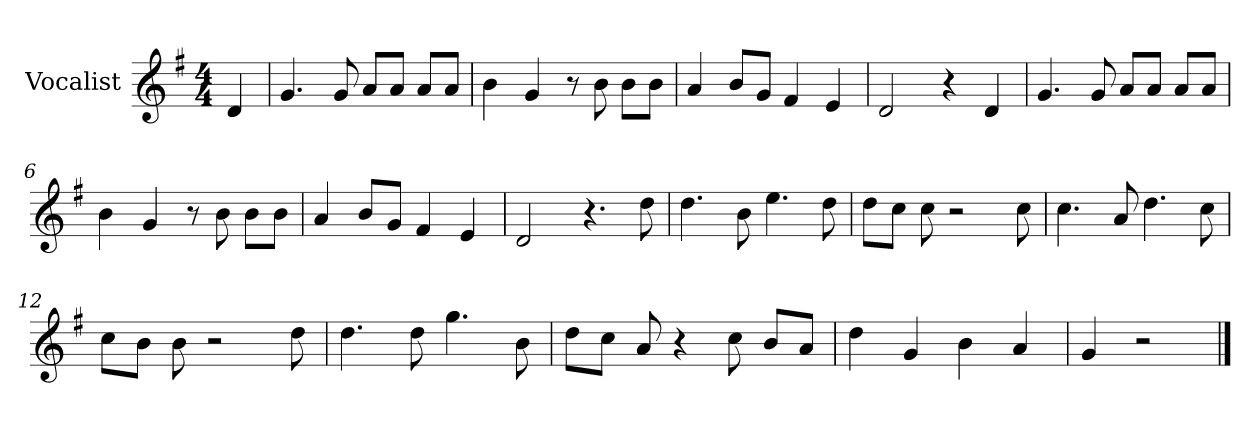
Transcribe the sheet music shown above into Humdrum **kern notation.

**kern
*part1
*staff1
*I"Vocalist
*k[f#]
*G:
*M4/4
=
4d
=1
4.g
8g
8aL
8aJ
8aL
8aJ
=2
4b
4g
8r
8b
8bL
8bJ
=3
4a
8bL
8gJ
4f#
4e
=4
2d
4r
4d
=5
4.g
8g
8aL
8aJ
8aL
8aJ
=6
4b
4g
8r
8b
8bL
8bJ
=7
4a
8bL
8gJ
4f#
4e
=8
2d
4.r
8dd
=9
4.dd
8b
4.ee
8dd
=10
8ddL
8ccJ
8cc
2r
8cc
=11
4.cc
8a
4.dd
8cc
=12
8ccL
8bJ
8b
2r
8dd
=13
4.dd
8dd
4.gg
8b
=14
8ddL
8ccJ
8a
4r
8cc
8bL
8aJ
=15
4dd
4g
4b
4a
=16
4g
2r
==
*-
